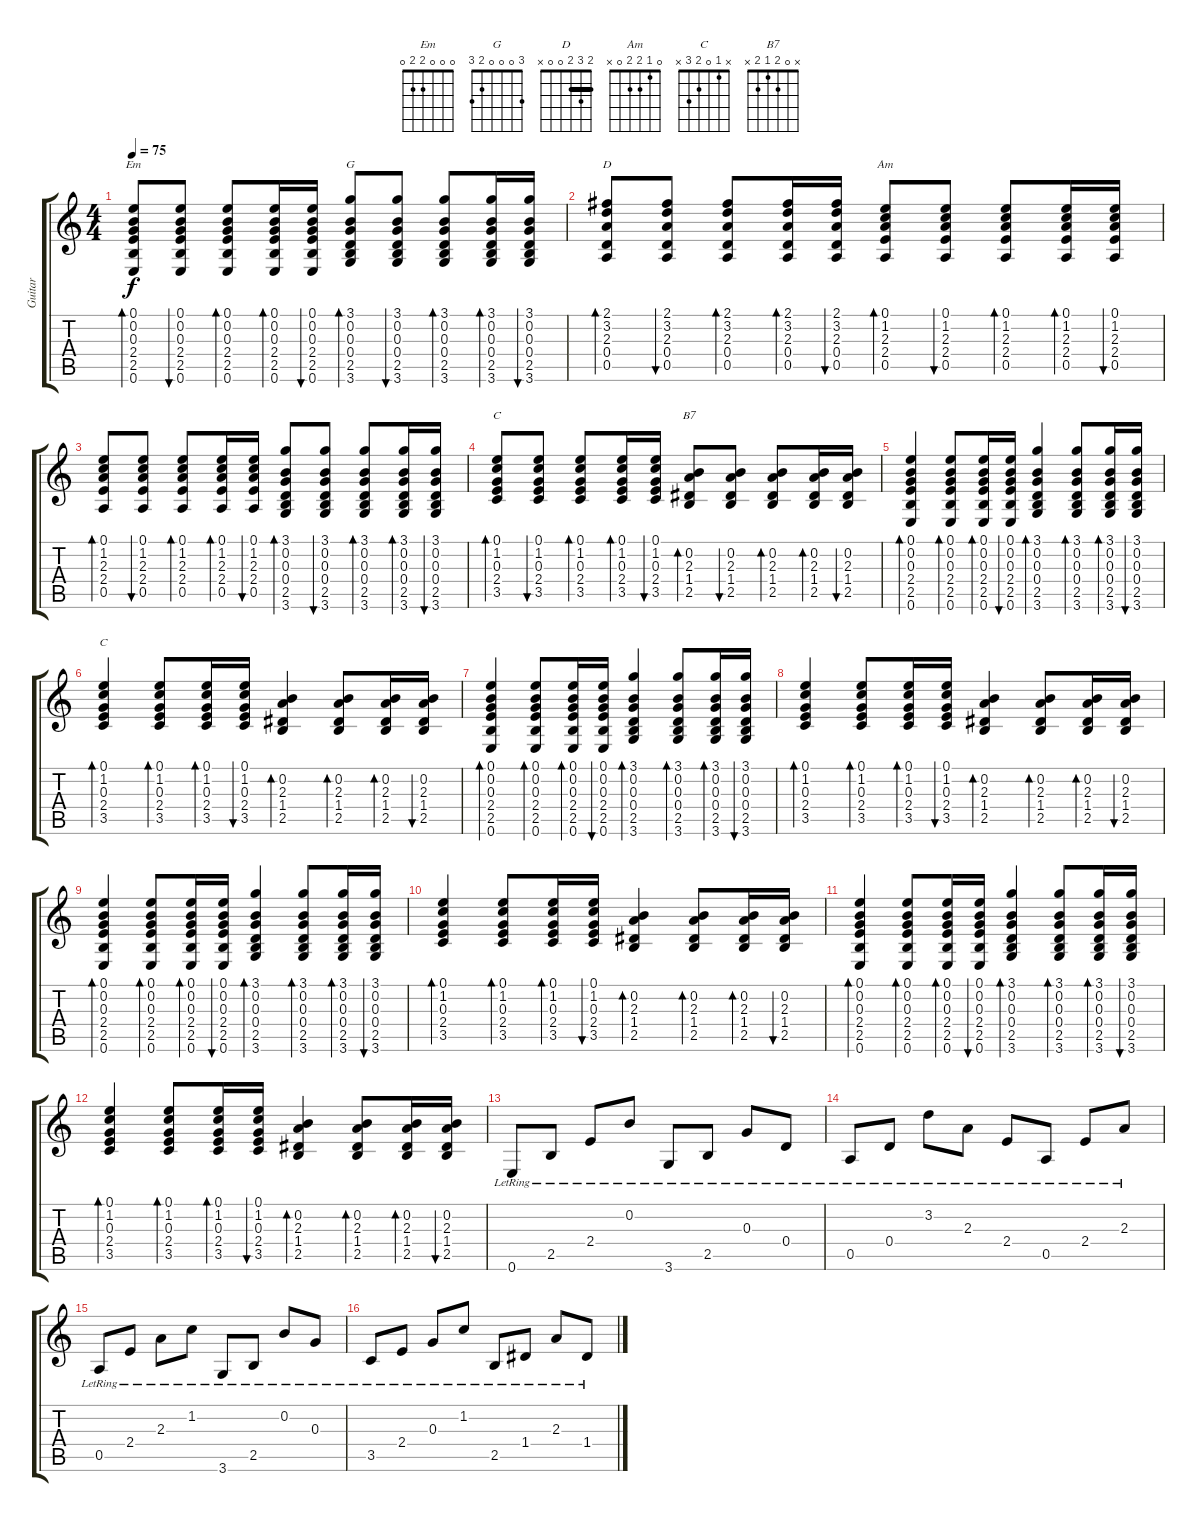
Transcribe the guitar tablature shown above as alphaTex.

\track ("Guitar" "Guitar") {instrument electricguitarjazz}
\staff {score tabs}
\tuning (E4 B3 G3 D3 A2 E2) {hide}
\chord ("Em" 0 0 0 2 2 0)
\chord ("G" 3 0 0 0 2 3)
\chord ("D" 2 3 2 0 0 x) {barre 2}
\chord ("Am" 0 1 2 2 0 x)
\chord ("C" 0 1 0 2 3 x)
\chord ("B7" x 0 2 1 2 x)
\chord ("C" x 1 0 2 3 x)
\ts (4 4)
\tempo 75
\clef g2
\ks c
(0.1 0.2 0.3 2.4 2.5 0.6).8{bd 30 ch "Em" dy f} (0.1 0.2 0.3 2.4 2.5 0.6).8{bu 30} (0.1 0.2 0.3 2.4 2.5 0.6).8{bd 30} (0.1 0.2 0.3 2.4 2.5 0.6).16{bd 30} (0.1 0.2 0.3 2.4 2.5 0.6).16{bu 30} (3.1 0.2 0.3 0.4 2.5 3.6).8{bd 30 ch "G"} (3.1 0.2 0.3 0.4 2.5 3.6).8{bu 30} (3.1 0.2 0.3 0.4 2.5 3.6).8{bd 30} (3.1 0.2 0.3 0.4 2.5 3.6).16{bd 30} (3.1 0.2 0.3 0.4 2.5 3.6).16{bu 30} |
(2.1 3.2 2.3 0.4 0.5).8{bd 30 ch "D"} (2.1 3.2 2.3 0.4 0.5).8{bu 30} (2.1 3.2 2.3 0.4 0.5).8{bd 30} (2.1 3.2 2.3 0.4 0.5).16{bd 30} (2.1 3.2 2.3 0.4 0.5).16{bu 30} (0.1 1.2 2.3 2.4 0.5).8{bd 30 ch "Am"} (0.1 1.2 2.3 2.4 0.5).8{bu 30} (0.1 1.2 2.3 2.4 0.5).8{bd 30} (0.1 1.2 2.3 2.4 0.5).16{bd 30} (0.1 1.2 2.3 2.4 0.5).16{bu 30} |
(0.1 1.2 2.3 2.4 0.5).8{bd 30} (0.1 1.2 2.3 2.4 0.5).8{bu 30} (0.1 1.2 2.3 2.4 0.5).8{bd 30} (0.1 1.2 2.3 2.4 0.5).16{bd 30} (0.1 1.2 2.3 2.4 0.5).16{bu 30} (3.1 0.2 0.3 0.4 2.5 3.6).8{bd 30} (3.1 0.2 0.3 0.4 2.5 3.6).8{bu 30} (3.1 0.2 0.3 0.4 2.5 3.6).8{bd 30} (3.1 0.2 0.3 0.4 2.5 3.6).16{bd 30} (3.1 0.2 0.3 0.4 2.5 3.6).16{bu 30} |
(0.1 1.2 0.3 2.4 3.5).8{bd 30 ch "C"} (0.1 1.2 0.3 2.4 3.5).8{bu 30} (0.1 1.2 0.3 2.4 3.5).8{bd 30} (0.1 1.2 0.3 2.4 3.5).16{bd 30} (0.1 1.2 0.3 2.4 3.5).16{bu 30} (0.2 2.3 1.4 2.5).8{bd 30 ch "B7"} (0.2 2.3 1.4 2.5).8{bu 30} (0.2 2.3 1.4 2.5).8{bd 30} (0.2 2.3 1.4 2.5).16{bd 30} (0.2 2.3 1.4 2.5).16{bu 30} |
(0.1 0.2 0.3 2.4 2.5 0.6).4{bd 30} (0.1 0.2 0.3 2.4 2.5 0.6).8{bd 30} (0.1 0.2 0.3 2.4 2.5 0.6).16{bd 30} (0.1 0.2 0.3 2.4 2.5 0.6).16{bu 30} (3.1 0.2 0.3 0.4 2.5 3.6).4{bd 30} (3.1 0.2 0.3 0.4 2.5 3.6).8{bd 30} (3.1 0.2 0.3 0.4 2.5 3.6).16{bd 30} (3.1 0.2 0.3 0.4 2.5 3.6).16{bu 30} |
(0.1 1.2 0.3 2.4 3.5).4{bd 30 ch "C"} (0.1 1.2 0.3 2.4 3.5).8{bd 30} (0.1 1.2 0.3 2.4 3.5).16{bd 30} (0.1 1.2 0.3 2.4 3.5).16{bu 30} (0.2 2.3 1.4 2.5).4{bd 30} (0.2 2.3 1.4 2.5).8{bd 30} (0.2 2.3 1.4 2.5).16{bd 30} (0.2 2.3 1.4 2.5).16{bu 30} |
(0.1 0.2 0.3 2.4 2.5 0.6).4{bd 30} (0.1 0.2 0.3 2.4 2.5 0.6).8{bd 30} (0.1 0.2 0.3 2.4 2.5 0.6).16{bd 30} (0.1 0.2 0.3 2.4 2.5 0.6).16{bu 30} (3.1 0.2 0.3 0.4 2.5 3.6).4{bd 30} (3.1 0.2 0.3 0.4 2.5 3.6).8{bd 30} (3.1 0.2 0.3 0.4 2.5 3.6).16{bd 30} (3.1 0.2 0.3 0.4 2.5 3.6).16{bu 30} |
(0.1 1.2 0.3 2.4 3.5).4{bd 30} (0.1 1.2 0.3 2.4 3.5).8{bd 30} (0.1 1.2 0.3 2.4 3.5).16{bd 30} (0.1 1.2 0.3 2.4 3.5).16{bu 30} (0.2 2.3 1.4 2.5).4{bd 30} (0.2 2.3 1.4 2.5).8{bd 30} (0.2 2.3 1.4 2.5).16{bd 30} (0.2 2.3 1.4 2.5).16{bu 30} |
(0.1 0.2 0.3 2.4 2.5 0.6).4{bd 30} (0.1 0.2 0.3 2.4 2.5 0.6).8{bd 30} (0.1 0.2 0.3 2.4 2.5 0.6).16{bd 30} (0.1 0.2 0.3 2.4 2.5 0.6).16{bu 30} (3.1 0.2 0.3 0.4 2.5 3.6).4{bd 30} (3.1 0.2 0.3 0.4 2.5 3.6).8{bd 30} (3.1 0.2 0.3 0.4 2.5 3.6).16{bd 30} (3.1 0.2 0.3 0.4 2.5 3.6).16{bu 30} |
(0.1 1.2 0.3 2.4 3.5).4{bd 30} (0.1 1.2 0.3 2.4 3.5).8{bd 30} (0.1 1.2 0.3 2.4 3.5).16{bd 30} (0.1 1.2 0.3 2.4 3.5).16{bu 30} (0.2 2.3 1.4 2.5).4{bd 30} (0.2 2.3 1.4 2.5).8{bd 30} (0.2 2.3 1.4 2.5).16{bd 30} (0.2 2.3 1.4 2.5).16{bu 30} |
(0.1 0.2 0.3 2.4 2.5 0.6).4{bd 30} (0.1 0.2 0.3 2.4 2.5 0.6).8{bd 30} (0.1 0.2 0.3 2.4 2.5 0.6).16{bd 30} (0.1 0.2 0.3 2.4 2.5 0.6).16{bu 30} (3.1 0.2 0.3 0.4 2.5 3.6).4{bd 30} (3.1 0.2 0.3 0.4 2.5 3.6).8{bd 30} (3.1 0.2 0.3 0.4 2.5 3.6).16{bd 30} (3.1 0.2 0.3 0.4 2.5 3.6).16{bu 30} |
(0.1 1.2 0.3 2.4 3.5).4{bd 30} (0.1 1.2 0.3 2.4 3.5).8{bd 30} (0.1 1.2 0.3 2.4 3.5).16{bd 30} (0.1 1.2 0.3 2.4 3.5).16{bu 30} (0.2 2.3 1.4 2.5).4{bd 30} (0.2 2.3 1.4 2.5).8{bd 30} (0.2 2.3 1.4 2.5).16{bd 30} (0.2 2.3 1.4 2.5).16{bu 30} |
0.6{lr}.8 2.5{lr}.8 2.4{lr}.8 0.2{lr}.8 3.6{lr}.8 2.5{lr}.8 0.3{lr}.8 0.4{lr}.8 |
0.5{lr}.8 0.4{lr}.8 3.2{lr}.8 2.3{lr}.8 2.4{lr}.8 0.5{lr}.8 2.4{lr}.8 2.3{lr}.8 |
0.5{lr}.8 2.4{lr}.8 2.3{lr}.8 1.2{lr}.8 3.6{lr}.8 2.5{lr}.8 0.2{lr}.8 0.3{lr}.8 |
3.5{lr}.8 2.4{lr}.8 0.3{lr}.8 1.2{lr}.8 2.5{lr}.8 1.4{lr}.8 2.3{lr}.8 1.4{lr}.8
